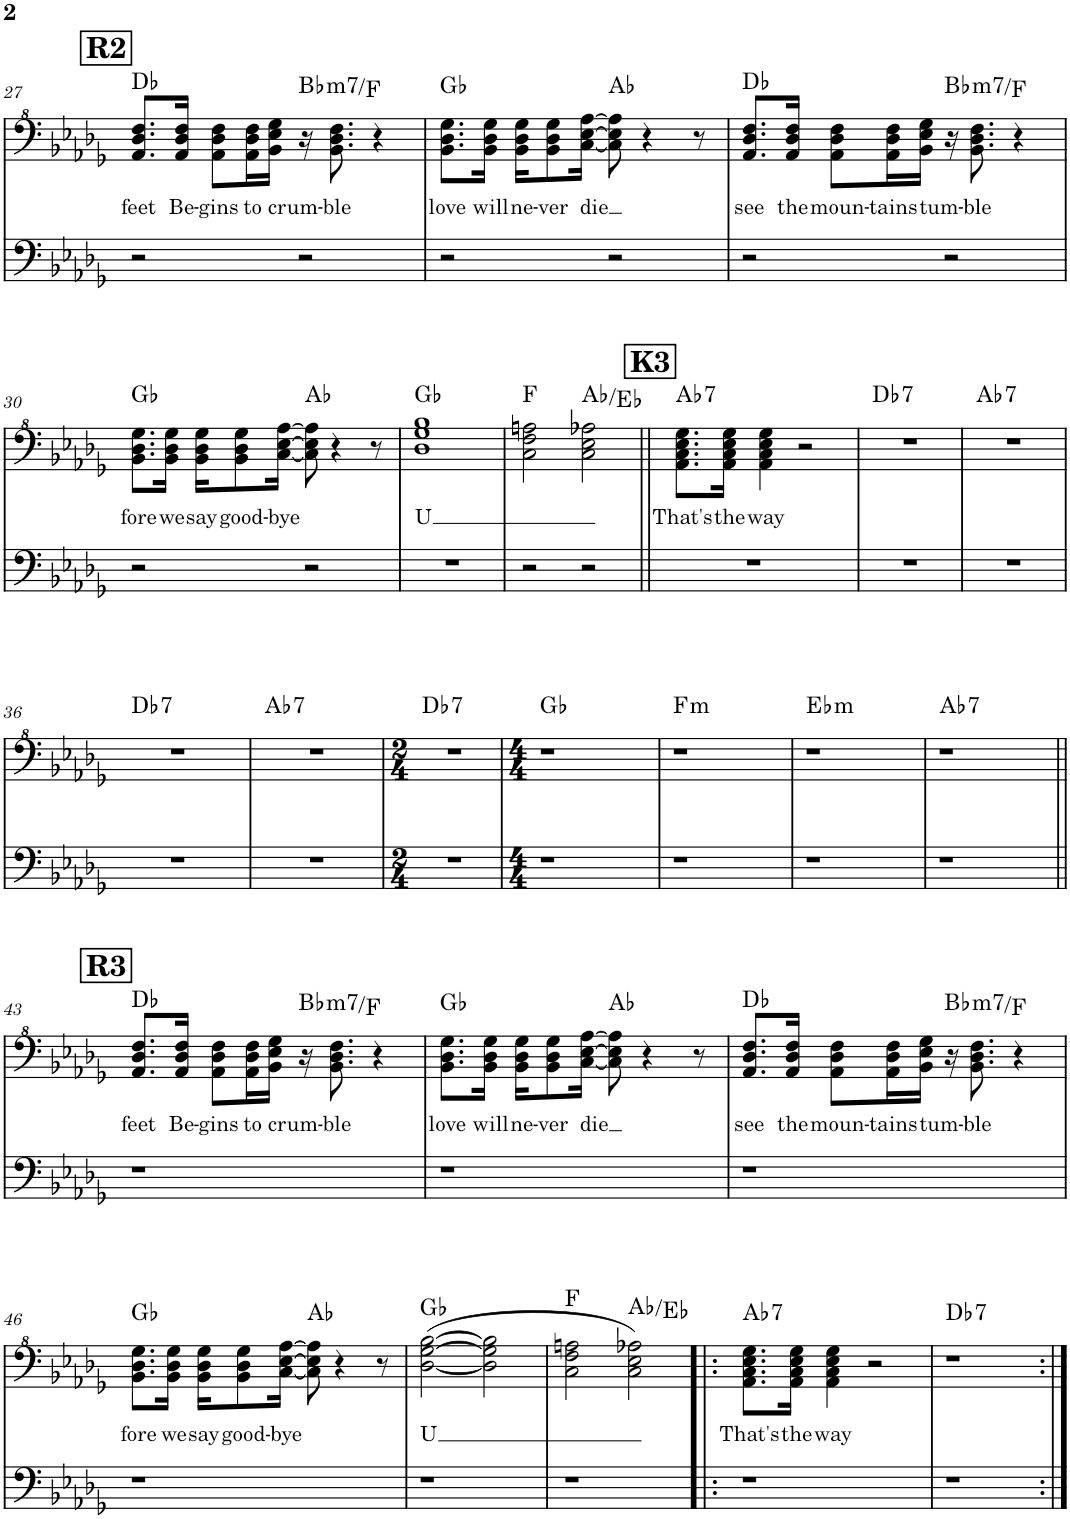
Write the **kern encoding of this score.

**kern	**kern	**text	**harte
*part1	*part1	*part1	*part1
*staff2	*staff1	*staff1	*
*I"Piano, vocali	*	*	*
*I'Pno.	*	*	*
!!LO:PB:g=z
*clefF4	*clefF^4	*	*
*k[b-e-a-d-g-]	*k[b-e-a-d-g-]	*	*
*M4/4	*M4/4	*	*
!!LO:REH:place=s1:a:B:cj:fs=14:t=R2
=27	=27	=27	=27
!	!	!LO:LY:b	!
2r	8.A-/ 8.d-/ 8.f/L	feet	Db:maj
!	!	!LO:LY:b	!
.	16A-/ 16d-/ 16f/Jk	Be-	.
!	!	!LO:LY:b	!
.	8A-\ 8d-\ 8f\L	-gins	.
!	!	!LO:LY:b	!
.	16A-\ 16d-\ 16f\L	to	.
!	!	!LO:LY:b	!
.	16B-\ 16e-\ 16g-\JJ	crum-	.
!	!	!	!LO:H:kt=m7
2r	16r	.	Bb:min7/5
!	!	!LO:LY:b	!
.	8.B-\ 8.d-\ 8.f\	-ble	.
.	4r	.	.
=28	=28	=28	=28
!	!	!LO:LY:b	!
2r	8.B-\ 8.d-\ 8.g-\L	love	Gb:maj
!	!	!LO:LY:b	!
.	16B-\ 16d-\ 16g-\Jk	will	.
!	!	!LO:LY:b	!
.	16B-\ 16d-\ 16g-\KL	ne-	.
!	!	!LO:LY:b	!
.	8B-\ 8d-\ 8g-\	-ver	.
!	!	!LO:LY:b	!
.	[16c\ [16e-\ [16a-\Jk	die	.
2r	8c\] 8e-\] 8a-\]	.	Ab:maj
.	4r	.	.
.	8r	.	.
=29	=29	=29	=29
!	!	!LO:LY:b	!
2r	8.A-/ 8.d-/ 8.f/L	see	Db:maj
!	!	!LO:LY:b	!
.	16A-/ 16d-/ 16f/Jk	the	.
!	!	!LO:LY:b	!
.	8A-\ 8d-\ 8f\L	moun-	.
!	!	!LO:LY:b	!
.	16A-\ 16d-\ 16f\L	-tains	.
!	!	!LO:LY:b	!
.	16B-\ 16e-\ 16g-\JJ	tum-	.
!	!	!	!LO:H:kt=m7
2r	16r	.	Bb:min7/5
!	!	!LO:LY:b	!
.	8.B-\ 8.d-\ 8.f\	-ble	.
.	4r	.	.
!!LO:LB:g=z
=30	=30	=30	=30
!	!	!LO:LY:b	!
2r	8.B-\ 8.d-\ 8.g-\L	fore	Gb:maj
!	!	!LO:LY:b	!
.	16B-\ 16d-\ 16g-\Jk	we	.
!	!	!LO:LY:b	!
.	16B-\ 16d-\ 16g-\KL	say	.
!	!	!LO:LY:b	!
.	8B-\ 8d-\ 8g-\	good-	.
!	!	!LO:LY:b	!
.	[16c\ [16e-\ [16a-\Jk	-bye	.
2r	8c\] 8e-\] 8a-\]	.	Ab:maj
.	4r	.	.
.	8r	.	.
=31	=31	=31	=31
!	!	!LO:LY:b	!
1r	1d- 1g- 1b-	U	Gb:maj
=32	=32	=32	=32
2r	2c\ 2f\ 2an\	.	F:maj
2r	2c\ 2e-\ 2a-X\	.	Ab:maj/5
!!LO:REH:place=s1:a:B:cj:fs=14:t=K3
=33||	=33||	=33||	=33||
!	!	!LO:LY:b	!LO:H:kt=7
1r	8.A-\ 8.c\ 8.e-\ 8.g-\L	That's	Ab:7
!	!	!LO:LY:b	!
.	16A-\ 16c\ 16e-\ 16g-\Jk	the	.
!	!	!LO:LY:b	!
.	4A-\ 4c\ 4e-\ 4g-\	way	.
.	2r	.	.
=34	=34	=34	=34
!	!	!	!LO:H:kt=7
1r	1r	.	Db:7
=35	=35	=35	=35
!	!	!	!LO:H:kt=7
1r	1r	.	Ab:7
!!LO:LB:g=z
=36	=36	=36	=36
!	!	!	!LO:H:kt=7
1r	1r	.	Db:7
=37	=37	=37	=37
!	!	!	!LO:H:kt=7
1r	1r	.	Ab:7
=38	=38	=38	=38
*M2/4	*M2/4	*	*
!	!	!	!LO:H:kt=7
2r	2r	.	Db:7
=39	=39	=39	=39
*M4/4	*M4/4	*	*
!	!	!	!LO:H:n=2:kt=N.C.
1r	1r	.	Gb:maj N
=40	=40	=40	=40
!	!	!	!LO:H:n=1:kt=m
!	!	!	!LO:H:n=2:kt=N.C.
1r	1r	.	F:min N
=41	=41	=41	=41
!	!	!	!LO:H:n=1:kt=m
!	!	!	!LO:H:n=2:kt=N.C.
1r	1r	.	Eb:min N
=42	=42	=42	=42
!	!	!	!LO:H:n=1:kt=7
!	!	!	!LO:H:n=2:kt=N.C.
1r	1r	.	Ab:7 N
!!LO:LB:g=z
!!LO:REH:place=s1:a:B:cj:fs=14:t=R3
=43||	=43||	=43||	=43||
!	!	!LO:LY:b	!
1r	8.A-/ 8.d-/ 8.f/L	feet	Db:maj
!	!	!LO:LY:b	!
.	16A-/ 16d-/ 16f/Jk	Be-	.
!	!	!LO:LY:b	!
.	8A-\ 8d-\ 8f\L	-gins	.
!	!	!LO:LY:b	!
.	16A-\ 16d-\ 16f\L	to	.
!	!	!LO:LY:b	!
.	16B-\ 16e-\ 16g-\JJ	crum-	.
!	!	!	!LO:H:kt=m7
.	16r	.	Bb:min7/5
!	!	!LO:LY:b	!
.	8.B-\ 8.d-\ 8.f\	-ble	.
.	4r	.	.
=44	=44	=44	=44
!	!	!LO:LY:b	!
1r	8.B-\ 8.d-\ 8.g-\L	love	Gb:maj
!	!	!LO:LY:b	!
.	16B-\ 16d-\ 16g-\Jk	will	.
!	!	!LO:LY:b	!
.	16B-\ 16d-\ 16g-\KL	ne-	.
!	!	!LO:LY:b	!
.	8B-\ 8d-\ 8g-\	-ver	.
!	!	!LO:LY:b	!
.	[16c\ [16e-\ [16a-\Jk	die	.
.	8c\] 8e-\] 8a-\]	.	Ab:maj
.	4r	.	.
.	8r	.	.
=45	=45	=45	=45
!	!	!LO:LY:b	!
1r	8.A-/ 8.d-/ 8.f/L	see	Db:maj
!	!	!LO:LY:b	!
.	16A-/ 16d-/ 16f/Jk	the	.
!	!	!LO:LY:b	!
.	8A-\ 8d-\ 8f\L	moun-	.
!	!	!LO:LY:b	!
.	16A-\ 16d-\ 16f\L	-tains	.
!	!	!LO:LY:b	!
.	16B-\ 16e-\ 16g-\JJ	tum-	.
!	!	!	!LO:H:kt=m7
.	16r	.	Bb:min7/5
!	!	!LO:LY:b	!
.	8.B-\ 8.d-\ 8.f\	-ble	.
.	4r	.	.
!!LO:LB:g=z
=46	=46	=46	=46
!	!	!LO:LY:b	!
1r	8.B-\ 8.d-\ 8.g-\L	fore	Gb:maj
!	!	!LO:LY:b	!
.	16B-\ 16d-\ 16g-\Jk	we	.
!	!	!LO:LY:b	!
.	16B-\ 16d-\ 16g-\KL	say	.
!	!	!LO:LY:b	!
.	8B-\ 8d-\ 8g-\	good-	.
!	!	!LO:LY:b	!
.	[16c\ [16e-\ [16a-\Jk	-bye	.
.	8c\] 8e-\] 8a-\]	.	Ab:maj
.	4r	.	.
.	8r	.	.
=47	=47	=47	=47
!	!	!LO:LY:b	!
1r	([2d-\ [2g-\ [2b-\	U	Gb:maj
!	!	!	!LO:H:kt=N.C.
.	2d-\] 2g-\] 2b-\]	.	N
=48	=48	=48	=48
1r	2c\ 2f\ 2an\	.	F:maj
.	2c\ 2e-\ 2a-X\)	.	Ab:maj/5
=49!|:	=49!|:	=49!|:	=49!|:
!	!	!LO:LY:b	!LO:H:kt=7
1r	8.A-\ 8.c\ 8.e-\ 8.g-\L	That's	Ab:7
!	!	!LO:LY:b	!
.	16A-\ 16c\ 16e-\ 16g-\Jk	the	.
!	!	!LO:LY:b	!
.	4A-\ 4c\ 4e-\ 4g-\	way	.
!	!	!	!LO:H:kt=N.C.
.	2r	.	N
=50	=50	=50	=50
!	!	!	!LO:H:n=1:kt=7
!	!	!	!LO:H:n=2:kt=N.C.
1r	1r	.	Db:7 N
=:|!	=:|!	=:|!	=:|!
*-	*-	*-	*-
